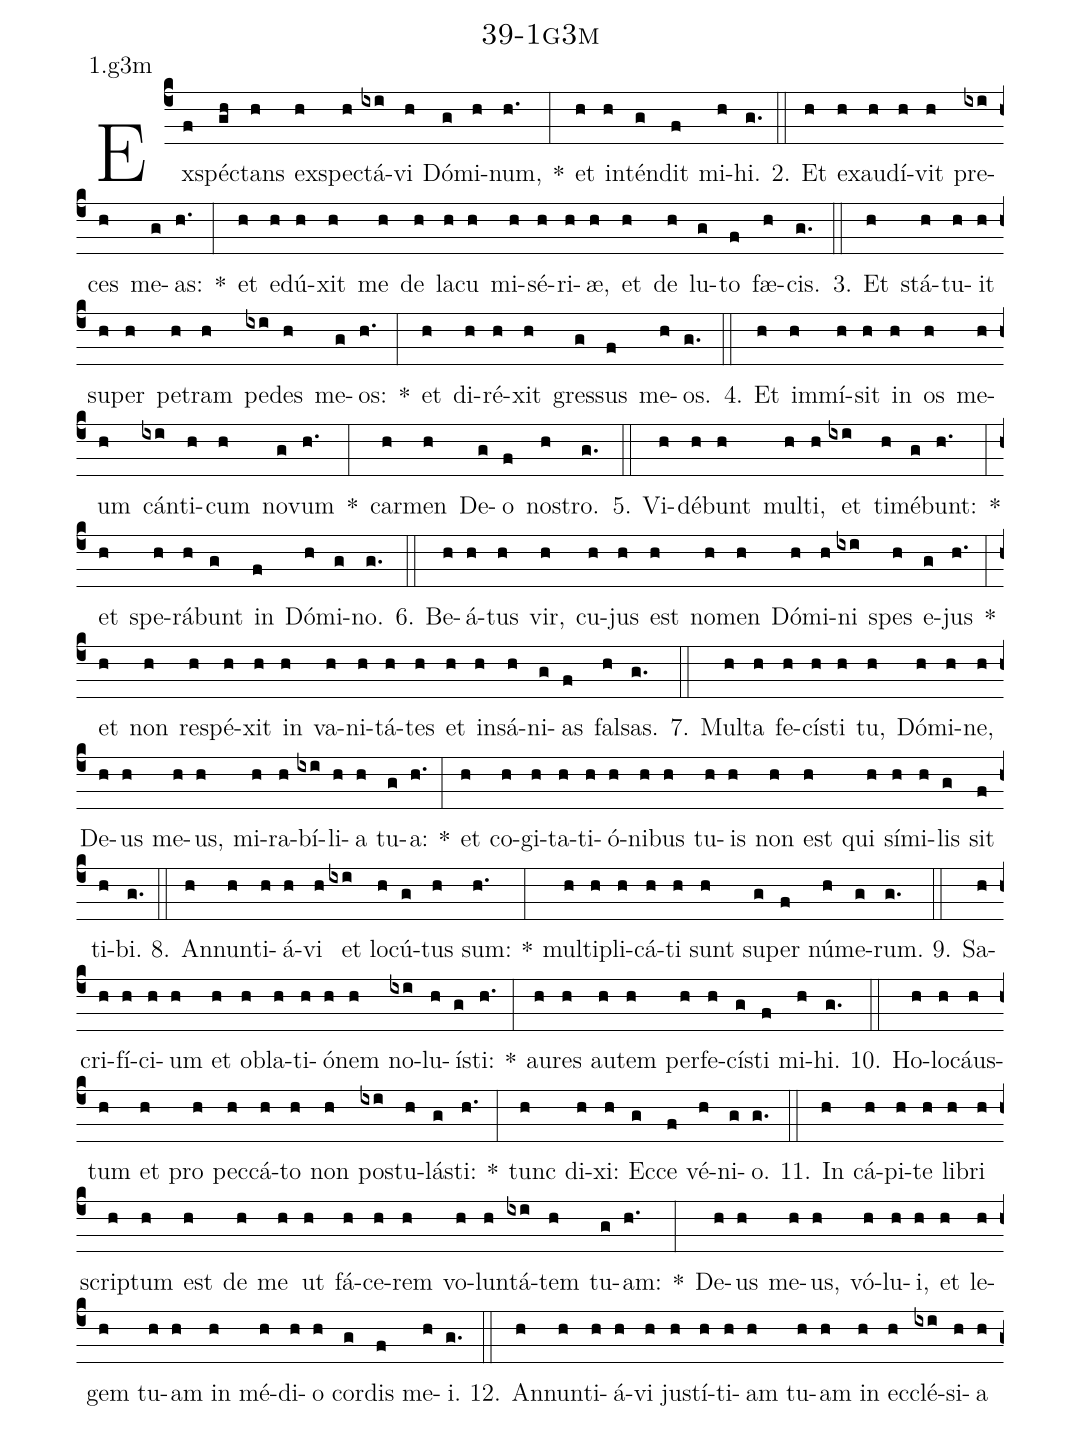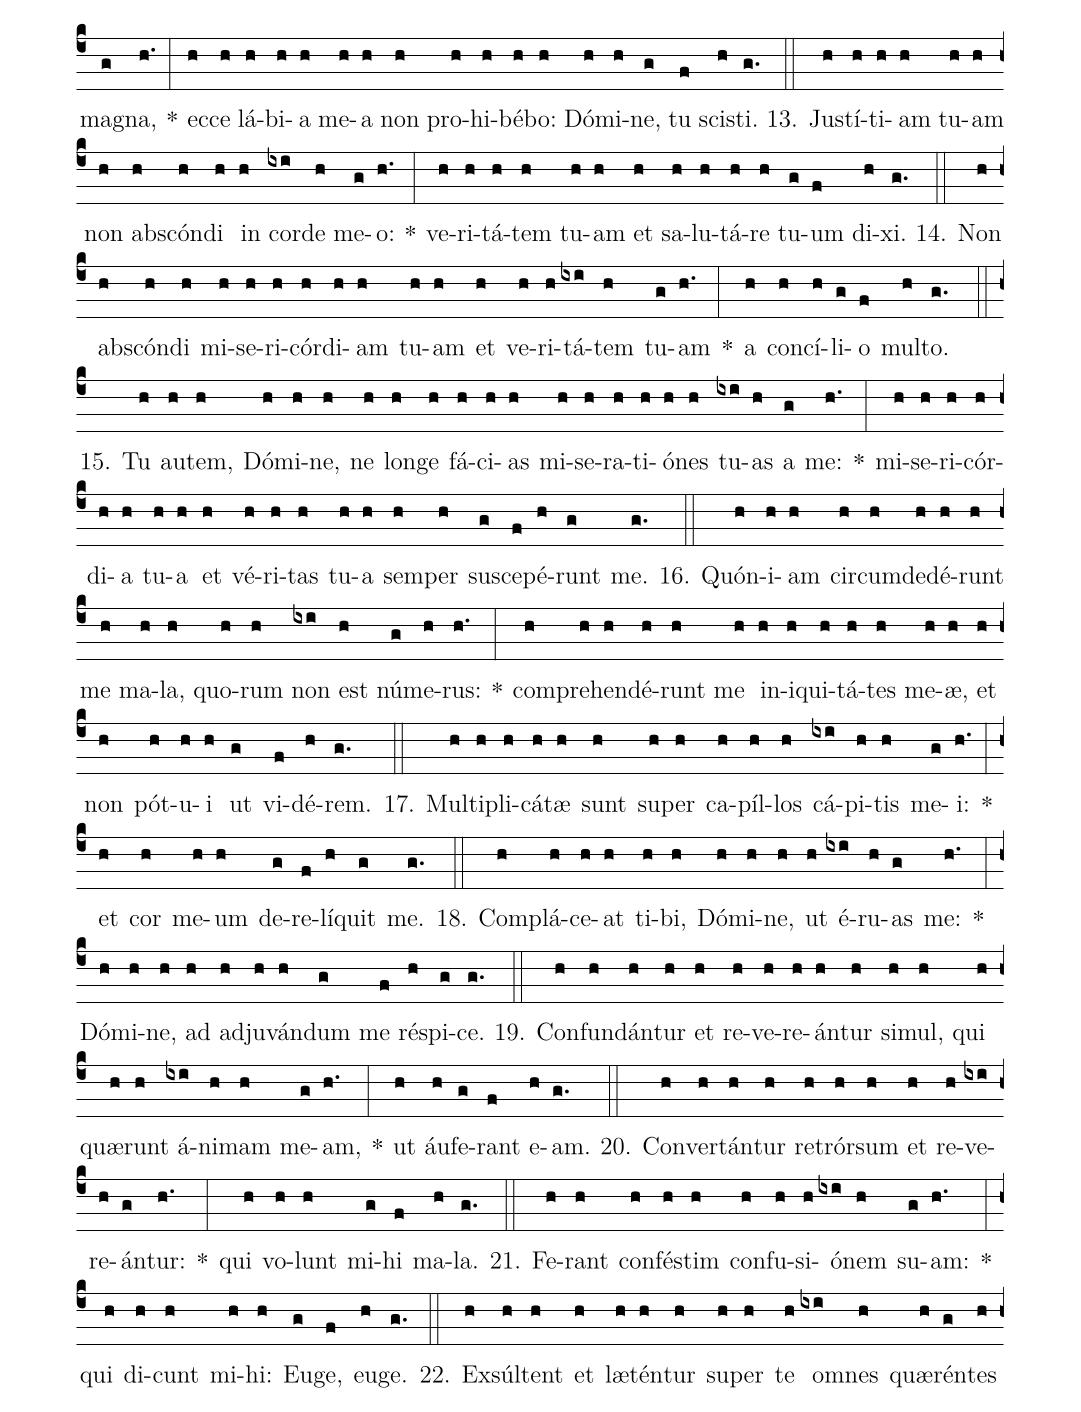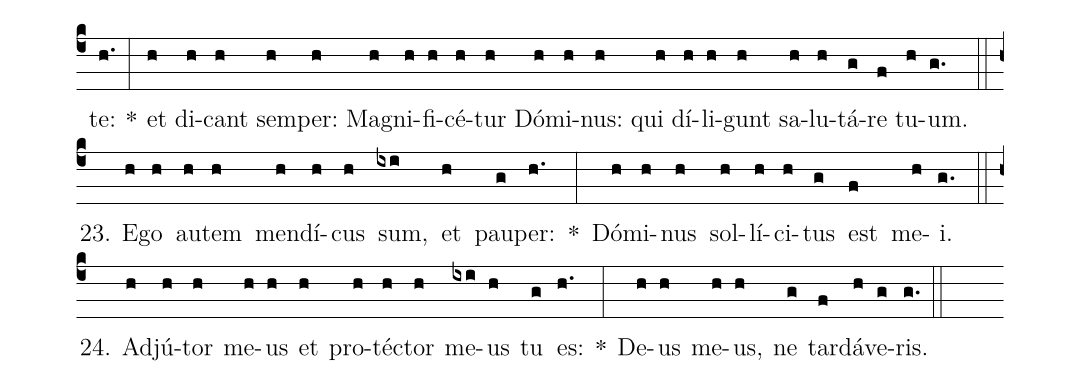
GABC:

name: 39-1g3m;
annotation: 1.g3m;
%%
(c4)Ex(f)spéc(gh)tans(h) ex(h)spec(h)tá(ixi)vi(h) Dó(g)mi(h)num,(h.) *(:) et(h) in(h)tén(g)dit(f) mi(h)hi.(g.) (::)
2. Et(h) ex(h)au(h)dí(h)vit(h) pre(ixi)ces(h) me(g)as:(h.) *(:) et(h) e(h)dú(h)xit(h) me(h) de(h) la(h)cu(h) mi(h)sé(h)ri(h)æ,(h) et(h) de(h) lu(g)to(f) fæ(h)cis.(g.) (::)
3. Et(h) stá(h)tu(h)it(h) su(h)per(h) pe(h)tram(h) pe(ixi)des(h) me(g)os:(h.) *(:) et(h) di(h)ré(h)xit(h) gres(g)sus(f) me(h)os.(g.) (::)
4. Et(h) im(h)mí(h)sit(h) in(h) os(h) me(h)um(h) cán(ixi)ti(h)cum(h) no(g)vum(h.) *(:) car(h)men(h) De(g)o(f) nos(h)tro.(g.) (::)
5. Vi(h)dé(h)bunt(h) mul(h)ti,(h) et(ixi) ti(h)mé(g)bunt:(h.) *(:) et(h) spe(h)rá(h)bunt(g) in(f) Dó(h)mi(g)no.(g.) (::)
6. Be(h)á(h)tus(h) vir,(h) cu(h)jus(h) est(h) no(h)men(h) Dó(h)mi(h)ni(ixi) spes(h) e(g)jus(h.) *(:) et(h) non(h) re(h)spé(h)xit(h) in(h) va(h)ni(h)tá(h)tes(h) et(h) in(h)sá(h)ni(g)as(f) fal(h)sas.(g.) (::)
7. Mul(h)ta(h) fe(h)cís(h)ti(h) tu,(h) Dó(h)mi(h)ne,(h) De(h)us(h) me(h)us,(h) mi(h)ra(h)bí(ixi)li(h)a(h) tu(g)a:(h.) *(:) et(h) co(h)gi(h)ta(h)ti(h)ó(h)ni(h)bus(h) tu(h)is(h) non(h) est(h) qui(h) sí(h)mi(h)lis(g) sit(f) ti(h)bi.(g.) (::)
8. An(h)nun(h)ti(h)á(h)vi(h) et(ixi) lo(h)cú(g)tus(h) sum:(h.) *(:) mul(h)ti(h)pli(h)cá(h)ti(h) sunt(h) su(g)per(f) nú(h)me(g)rum.(g.) (::)
9. Sa(h)cri(h)fí(h)ci(h)um(h) et(h) ob(h)la(h)ti(h)ó(h)nem(h) no(ixi)lu(h)ís(g)ti:(h.) *(:) au(h)res(h) au(h)tem(h) per(h)fe(h)cís(g)ti(f) mi(h)hi.(g.) (::)
10. Ho(h)lo(h)cáus(h)tum(h) et(h) pro(h) pec(h)cá(h)to(h) non(h) pos(ixi)tu(h)lás(g)ti:(h.) *(:) tunc(h) di(h)xi:(h) Ec(g)ce(f) vé(h)ni(g)o.(g.) (::)
11. In(h) cá(h)pi(h)te(h) li(h)bri(h) scrip(h)tum(h) est(h) de(h) me(h) ut(h) fá(h)ce(h)rem(h) vo(h)lun(h)tá(ixi)tem(h) tu(g)am:(h.) *(:) De(h)us(h) me(h)us,(h) vó(h)lu(h)i,(h) et(h) le(h)gem(h) tu(h)am(h) in(h) mé(h)di(h)o(h) cor(g)dis(f) me(h)i.(g.) (::)
12. An(h)nun(h)ti(h)á(h)vi(h) jus(h)tí(h)ti(h)am(h) tu(h)am(h) in(h) ec(h)clé(ixi)si(h)a(h) ma(g)gna,(h.) *(:) ec(h)ce(h) lá(h)bi(h)a(h) me(h)a(h) non(h) pro(h)hi(h)bé(h)bo:(h) Dó(h)mi(h)ne,(g) tu(f) scis(h)ti.(g.) (::)
13. Jus(h)tí(h)ti(h)am(h) tu(h)am(h) non(h) abs(h)cón(h)di(h) in(h) cor(ixi)de(h) me(g)o:(h.) *(:) ve(h)ri(h)tá(h)tem(h) tu(h)am(h) et(h) sa(h)lu(h)tá(h)re(h) tu(g)um(f) di(h)xi.(g.) (::)
14. Non(h) abs(h)cón(h)di(h) mi(h)se(h)ri(h)cór(h)di(h)am(h) tu(h)am(h) et(h) ve(h)ri(h)tá(ixi)tem(h) tu(g)am(h.) *(:) a(h) con(h)cí(h)li(g)o(f) mul(h)to.(g.) (::)
15. Tu(h) au(h)tem,(h) Dó(h)mi(h)ne,(h) ne(h) lon(h)ge(h) fá(h)ci(h)as(h) mi(h)se(h)ra(h)ti(h)ó(h)nes(h) tu(ixi)as(h) a(g) me:(h.) *(:) mi(h)se(h)ri(h)cór(h)di(h)a(h) tu(h)a(h) et(h) vé(h)ri(h)tas(h) tu(h)a(h) sem(h)per(h) su(g)sce(f)pé(h)runt(g) me.(g.) (::)
16. Quón(h)i(h)am(h) cir(h)cum(h)de(h)dé(h)runt(h) me(h) ma(h)la,(h) quo(h)rum(h) non(ixi) est(h) nú(g)me(h)rus:(h.) *(:) com(h)pre(h)hen(h)dé(h)runt(h) me(h) in(h)i(h)qui(h)tá(h)tes(h) me(h)æ,(h) et(h) non(h) pót(h)u(h)i(h) ut(g) vi(f)dé(h)rem.(g.) (::)
17. Mul(h)ti(h)pli(h)cá(h)tæ(h) sunt(h) su(h)per(h) ca(h)píl(h)los(h) cá(ixi)pi(h)tis(h) me(g)i:(h.) *(:) et(h) cor(h) me(h)um(h) de(g)re(f)lí(h)quit(g) me.(g.) (::)
18. Com(h)plá(h)ce(h)at(h) ti(h)bi,(h) Dó(h)mi(h)ne,(h) ut(h) é(ixi)ru(h)as(g) me:(h.) *(:) Dó(h)mi(h)ne,(h) ad(h) ad(h)ju(h)ván(h)dum(g) me(f) ré(h)spi(g)ce.(g.) (::)
19. Con(h)fun(h)dán(h)tur(h) et(h) re(h)ve(h)re(h)án(h)tur(h) si(h)mul,(h) qui(h) quæ(h)runt(h) á(ixi)ni(h)mam(h) me(g)am,(h.) *(:) ut(h) áu(h)fe(g)rant(f) e(h)am.(g.) (::)
20. Con(h)ver(h)tán(h)tur(h) re(h)trór(h)sum(h) et(h) re(h)ve(ixi)re(h)án(g)tur:(h.) *(:) qui(h) vo(h)lunt(h) mi(g)hi(f) ma(h)la.(g.) (::)
21. Fe(h)rant(h) con(h)fés(h)tim(h) con(h)fu(h)si(h)ó(ixi)nem(h) su(g)am:(h.) *(:) qui(h) di(h)cunt(h) mi(h)hi:(h) Eu(g)ge,(f) eu(h)ge.(g.) (::)
22. Ex(h)súl(h)tent(h) et(h) læ(h)tén(h)tur(h) su(h)per(h) te(h) om(ixi)nes(h) quæ(h)rén(g)tes(h) te:(h.) *(:) et(h) di(h)cant(h) sem(h)per:(h) Ma(h)gni(h)fi(h)cé(h)tur(h) Dó(h)mi(h)nus:(h) qui(h) dí(h)li(h)gunt(h) sa(h)lu(h)tá(g)re(f) tu(h)um.(g.) (::)
23. E(h)go(h) au(h)tem(h) men(h)dí(h)cus(h) sum,(ixi) et(h) pau(g)per:(h.) *(:) Dó(h)mi(h)nus(h) sol(h)lí(h)ci(h)tus(g) est(f) me(h)i.(g.) (::)
24. Ad(h)jú(h)tor(h) me(h)us(h) et(h) pro(h)téc(h)tor(h) me(ixi)us(h) tu(g) es:(h.) *(:) De(h)us(h) me(h)us,(h) ne(g) tar(f)dá(h)ve(g)ris.(g.) (::)
